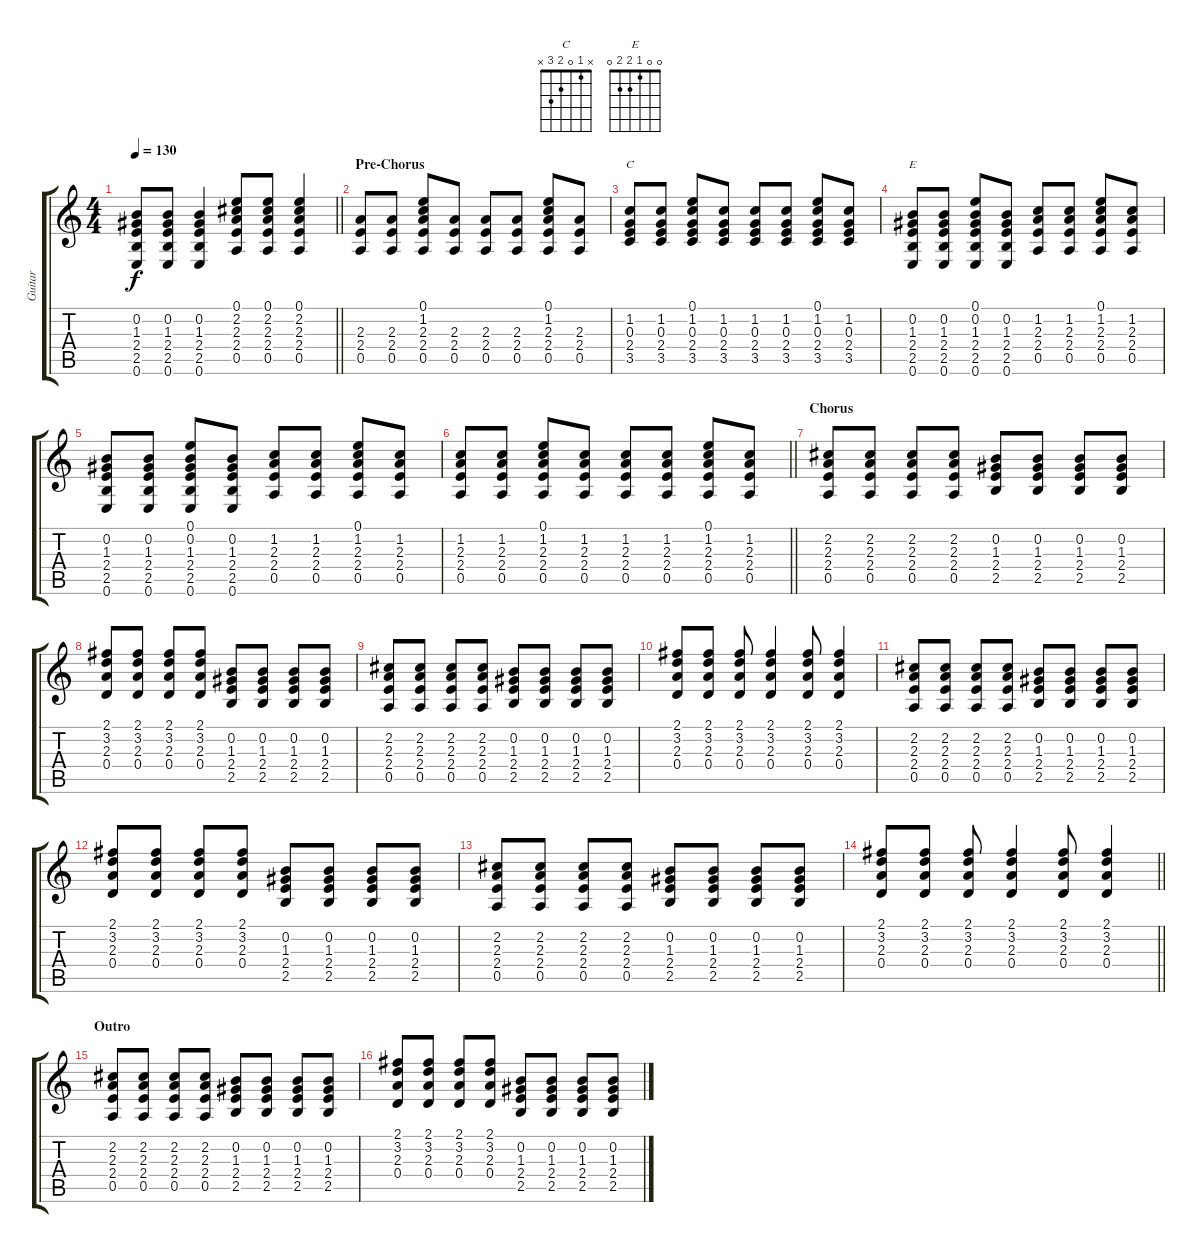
\track ("Guitar" "Guitar") {instrument acousticguitarnylon}
\staff {score tabs}
\tuning (E4 B3 G3 D3 A2 E2) {hide}
\chord ("C" x 1 0 2 3 x)
\chord ("E" 0 0 1 2 2 0)
\ts (4 4)
\tempo 130
\clef g2
\barLineRight lightlight
\ks c
(0.2 1.3 2.4 2.5 0.6).8{dy f} (0.2 1.3 2.4 2.5 0.6).8 (0.2 1.3 2.4 2.5 0.6).4 (0.1 2.2 2.3 2.4 0.5).8 (0.1 2.2 2.3 2.4 0.5).8 (0.1 2.2 2.3 2.4 0.5).4 |
\section ("" "Pre-Chorus")
(2.3 2.4 0.5).8 (2.3 2.4 0.5).8 (0.1 1.2 2.3 2.4 0.5).8 (2.3 2.4 0.5).8 (2.3 2.4 0.5).8 (2.3 2.4 0.5).8 (0.1 1.2 2.3 2.4 0.5).8 (2.3 2.4 0.5).8 |
(1.2 0.3 2.4 3.5).8{ch "C"} (1.2 0.3 2.4 3.5).8 (0.1 1.2 0.3 2.4 3.5).8 (1.2 0.3 2.4 3.5).8 (1.2 0.3 2.4 3.5).8 (1.2 0.3 2.4 3.5).8 (0.1 1.2 0.3 2.4 3.5).8 (1.2 0.3 2.4 3.5).8 |
(0.2 1.3 2.4 2.5 0.6).8{ch "E"} (0.2 1.3 2.4 2.5 0.6).8 (0.1 0.2 1.3 2.4 2.5 0.6).8 (0.2 1.3 2.4 2.5 0.6).8 (1.2 2.3 2.4 0.5).8 (1.2 2.3 2.4 0.5).8 (0.1 1.2 2.3 2.4 0.5).8 (1.2 2.3 2.4 0.5).8 |
(0.2 1.3 2.4 2.5 0.6).8 (0.2 1.3 2.4 2.5 0.6).8 (0.1 0.2 1.3 2.4 2.5 0.6).8 (0.2 1.3 2.4 2.5 0.6).8 (1.2 2.3 2.4 0.5).8 (1.2 2.3 2.4 0.5).8 (0.1 1.2 2.3 2.4 0.5).8 (1.2 2.3 2.4 0.5).8 |
\barLineRight lightlight
(1.2 2.3 2.4 0.5).8 (1.2 2.3 2.4 0.5).8 (0.1 1.2 2.3 2.4 0.5).8 (1.2 2.3 2.4 0.5).8 (1.2 2.3 2.4 0.5).8 (1.2 2.3 2.4 0.5).8 (0.1 1.2 2.3 2.4 0.5).8 (1.2 2.3 2.4 0.5).8 |
\section ("" "Chorus")
(2.2 2.3 2.4 0.5).8 (2.2 2.3 2.4 0.5).8 (2.2 2.3 2.4 0.5).8 (2.2 2.3 2.4 0.5).8 (0.2 1.3 2.4 2.5).8 (0.2 1.3 2.4 2.5).8 (0.2 1.3 2.4 2.5).8 (0.2 1.3 2.4 2.5).8 |
(2.1 3.2 2.3 0.4).8 (2.1 3.2 2.3 0.4).8 (2.1 3.2 2.3 0.4).8 (2.1 3.2 2.3 0.4).8 (0.2 1.3 2.4 2.5).8 (0.2 1.3 2.4 2.5).8 (0.2 1.3 2.4 2.5).8 (0.2 1.3 2.4 2.5).8 |
(2.2 2.3 2.4 0.5).8 (2.2 2.3 2.4 0.5).8 (2.2 2.3 2.4 0.5).8 (2.2 2.3 2.4 0.5).8 (0.2 1.3 2.4 2.5).8 (0.2 1.3 2.4 2.5).8 (0.2 1.3 2.4 2.5).8 (0.2 1.3 2.4 2.5).8 |
(2.1 3.2 2.3 0.4).8 (2.1 3.2 2.3 0.4).8 (2.1 3.2 2.3 0.4).8 (2.1 3.2 2.3 0.4).4 (2.1 3.2 2.3 0.4).8 (2.1 3.2 2.3 0.4).4 |
(2.2 2.3 2.4 0.5).8 (2.2 2.3 2.4 0.5).8 (2.2 2.3 2.4 0.5).8 (2.2 2.3 2.4 0.5).8 (0.2 1.3 2.4 2.5).8 (0.2 1.3 2.4 2.5).8 (0.2 1.3 2.4 2.5).8 (0.2 1.3 2.4 2.5).8 |
(2.1 3.2 2.3 0.4).8 (2.1 3.2 2.3 0.4).8 (2.1 3.2 2.3 0.4).8 (2.1 3.2 2.3 0.4).8 (0.2 1.3 2.4 2.5).8 (0.2 1.3 2.4 2.5).8 (0.2 1.3 2.4 2.5).8 (0.2 1.3 2.4 2.5).8 |
(2.2 2.3 2.4 0.5).8 (2.2 2.3 2.4 0.5).8 (2.2 2.3 2.4 0.5).8 (2.2 2.3 2.4 0.5).8 (0.2 1.3 2.4 2.5).8 (0.2 1.3 2.4 2.5).8 (0.2 1.3 2.4 2.5).8 (0.2 1.3 2.4 2.5).8 |
\barLineRight lightlight
(2.1 3.2 2.3 0.4).8 (2.1 3.2 2.3 0.4).8 (2.1 3.2 2.3 0.4).8 (2.1 3.2 2.3 0.4).4 (2.1 3.2 2.3 0.4).8 (2.1 3.2 2.3 0.4).4 |
\section ("" "Outro")
(2.2 2.3 2.4 0.5).8{volume 2} (2.2 2.3 2.4 0.5).8 (2.2 2.3 2.4 0.5).8 (2.2 2.3 2.4 0.5).8 (0.2 1.3 2.4 2.5).8 (0.2 1.3 2.4 2.5).8 (0.2 1.3 2.4 2.5).8 (0.2 1.3 2.4 2.5).8 |
(2.1 3.2 2.3 0.4).8 (2.1 3.2 2.3 0.4).8 (2.1 3.2 2.3 0.4).8 (2.1 3.2 2.3 0.4).8 (0.2 1.3 2.4 2.5).8 (0.2 1.3 2.4 2.5).8 (0.2 1.3 2.4 2.5).8 (0.2 1.3 2.4 2.5).8
